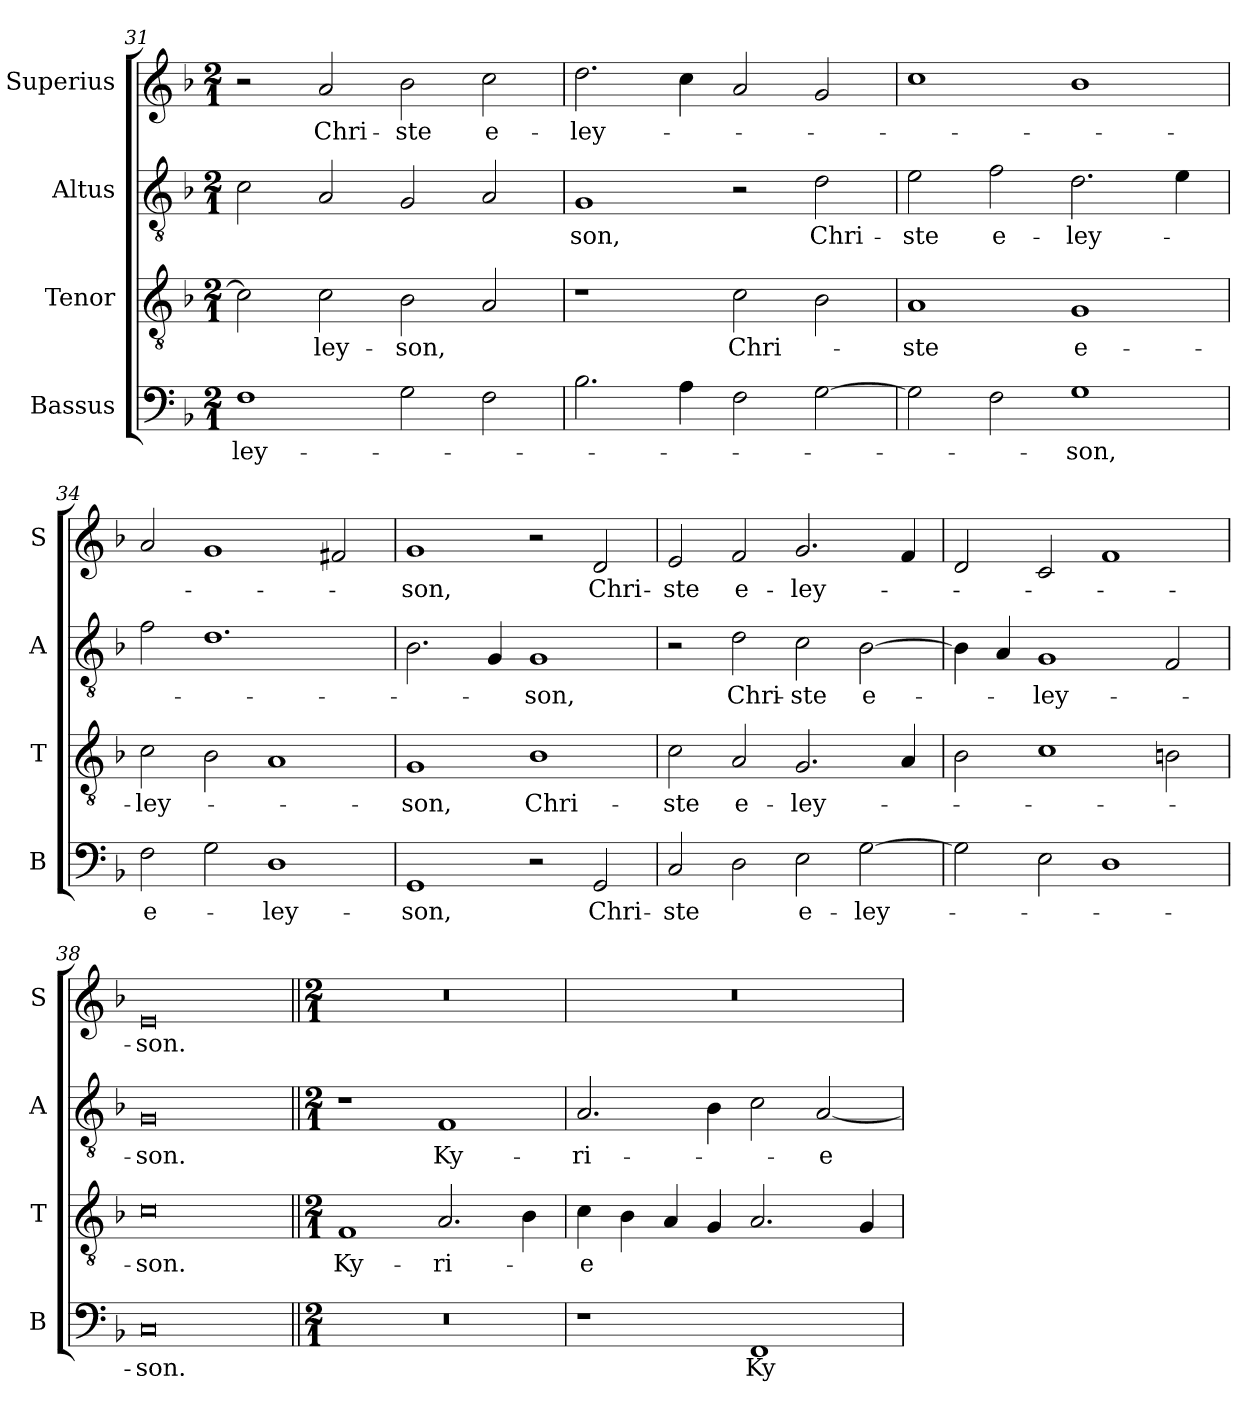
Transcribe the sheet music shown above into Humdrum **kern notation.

**kern	**text	**kern	**text	**kern	**text	**kern	**text
*part4	*part4	*part3	*part3	*part2	*part2	*part1	*part1
*staff4	*staff4	*staff3	*staff3	*staff2	*staff2	*staff1	*staff1
*I"Bassus	*	*I"Tenor	*	*I"Altus	*	*I"Superius	*
*I'B	*	*I'T	*	*I'A	*	*I'S	*
*clefF4	*	*clefGv2	*	*clefGv2	*	*clefG2	*
*k[b-]	*	*k[b-]	*	*k[b-]	*	*k[b-]	*
*M2/1	*	*M2/1	*	*M2/1	*	*M2/1	*
=31	=31	=31	=31	=31	=31	=31	=31
!	!LO:LY:i	!	!	!	!	!	!
1F	-ley-	2c]	.	2c	.	2r	.
!	!	!	!LO:LY:i	!	!	!	!LO:LY:i
.	.	2c	-ley-	2A	.	2a	Chri-
!	!	!	!LO:LY:i	!	!	!	!LO:LY:i
2G	.	2B-	-son,	2G	.	2b-	-ste
!	!	!	!	!	!	!	!LO:LY:i
2F	.	2A	.	2A	.	2cc	e-
=32	=32	=32	=32	=32	=32	=32	=32
!	!	!	!	!	!LO:LY:i	!	!LO:LY:i
2.B-	.	1r	.	1G	-son,	2.dd	-ley-
4A	.	.	.	.	.	4cc	.
!	!	!	!LO:LY:i	!	!	!	!
2F	.	2c	Chri-	2r	.	2a	.
!	!	!	!	!	!LO:LY:i	!	!
[2G	.	2B-	.	2d	Chri-	2g	.
=33	=33	=33	=33	=33	=33	=33	=33
!	!	!	!LO:LY:i	!	!LO:LY:i	!	!
2G]	.	1A	-ste	2e	-ste	1cc	.
!	!	!	!	!	!LO:LY:i	!	!
2F	.	.	.	2f	e-	.	.
!	!LO:LY:i	!	!LO:LY:i	!	!LO:LY:i	!	!
1G	-son,	1G	e-	2.d	-ley-	1b-	.
.	.	.	.	4e	.	.	.
=34	=34	=34	=34	=34	=34	=34	=34
!	!LO:LY:i	!	!LO:LY:i	!	!	!	!
2F	e-	2c	-ley-	2f	.	2a	.
2G	.	2B-	.	1.d	.	1g	.
!	!LO:LY:i	!	!	!	!	!	!
1D	-ley-	1A	.	.	.	.	.
.	.	.	.	.	.	2f#X	.
=35	=35	=35	=35	=35	=35	=35	=35
!	!LO:LY:i	!	!LO:LY:i	!	!	!	!LO:LY:i
1GG	-son,	1G	-son,	2.B-	.	1g	-son,
.	.	.	.	4G	.	.	.
!	!	!	!LO:LY:i	!	!LO:LY:i	!	!
2r	.	1B-	Chri-	1G	-son,	2r	.
!	!LO:LY:i	!	!	!	!	!	!LO:LY:i
2GG	Chri-	.	.	.	.	2d	Chri-
=36	=36	=36	=36	=36	=36	=36	=36
!	!LO:LY:i	!	!LO:LY:i	!	!	!	!LO:LY:i
2C	-ste	2c	-ste	2r	.	2e	-ste
!	!	!	!LO:LY:i	!	!LO:LY:i	!	!LO:LY:i
2D	.	2A	e-	2d	Chri-	2f	e-
!	!LO:LY:i	!	!LO:LY:i	!	!LO:LY:i	!	!LO:LY:i
2E	e-	2.G	-ley-	2c	-ste	2.g	-ley-
!	!LO:LY:i	!	!	!	!LO:LY:i	!	!
[2G	-ley-	.	.	[2B-	e-	.	.
.	.	4A	.	.	.	4f	.
=37	=37	=37	=37	=37	=37	=37	=37
2G]	.	2B-	.	4B-]	.	2d	.
.	.	.	.	4A	.	.	.
!	!	!	!	!	!LO:LY:i	!	!
2E	.	1c	.	1G	-ley-	2c	.
1D	.	.	.	.	.	1f	.
.	.	2Bn	.	2F	.	.	.
=38	=38	=38	=38	=38	=38	=38	=38
!	!LO:LY:i	!	!LO:LY:i	!	!LO:LY:i	!	!LO:LY:i
0C	-son.	0c	-son.	0G	-son.	0e	-son.
=39||	=39||	=39||	=39||	=39||	=39||	=39||	=39||
*M2/1	*	*M2/1	*	*M2/1	*	*M2/1	*
0r	.	1F	Ky-	1r	.	0r	.
.	.	2.A	-ri-	1F	Ky-	.	.
.	.	4B-	.	.	.	.	.
=40	=40	=40	=40	=40	=40	=40	=40
1r	.	4c	-e	2.A	-ri-	0r	.
.	.	4B-	.	.	.	.	.
.	.	4A	.	.	.	.	.
.	.	4G	.	4B-	.	.	.
1FF	Ky-	2.A	.	2c	.	.	.
.	.	.	.	[2A	-e	.	.
.	.	4G	.	.	.	.	.
=	=	=	=	=	=	=	=
*-	*-	*-	*-	*-	*-	*-	*-
